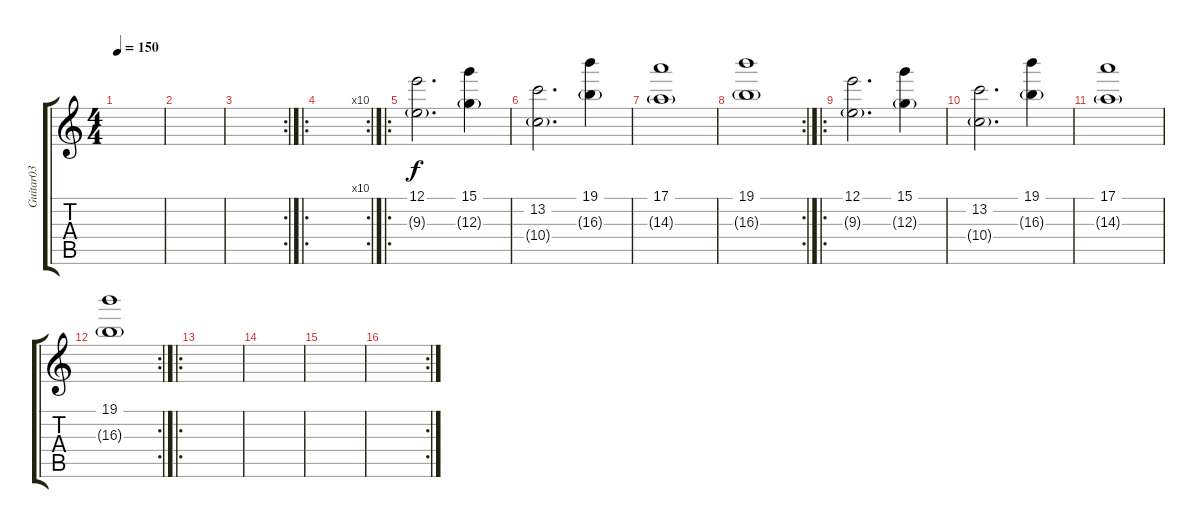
\track ("Guitar03" "Guitar03") {instrument overdrivenguitar}
\staff {score tabs}
\tuning (E4 B3 G3 D3 A2 D2) {hide}
\ts (4 4)
\tempo 150
\clef g2
\ks c
|
|
\rc 2
|
\ro
\rc 10
|
\ro
(12.1 9.3{g}).2{d} (15.1 12.3{g}).4 |
(13.2 10.4{g}).2{d} (19.1 16.3{g}).4 |
(17.1 14.3{g}).1 |
\rc 2
(19.1 16.3{g}).1 |
\ro
(12.1 9.3{g}).2{d} (15.1 12.3{g}).4 |
(13.2 10.4{g}).2{d} (19.1 16.3{g}).4 |
(17.1 14.3{g}).1 |
\rc 2
(19.1 16.3{g}).1 |
\ro
|
|
|
\rc 2
